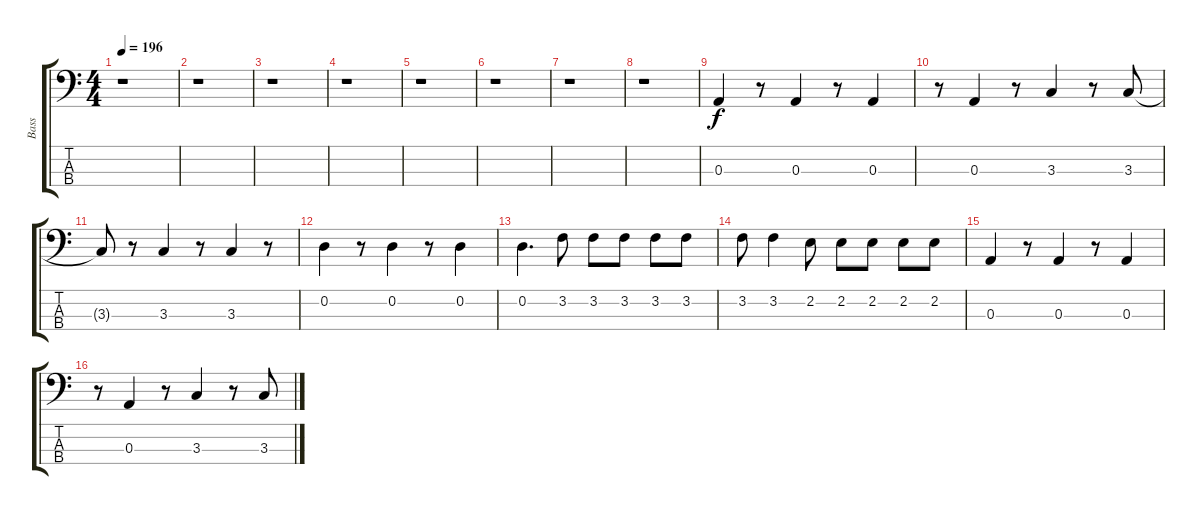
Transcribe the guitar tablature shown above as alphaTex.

\track ("Bass" "Bass") {instrument synthbass2}
\staff {score tabs}
\tuning (G2 D2 A1 E1) {hide}
\ts (4 4)
\tempo 196
\clef f4
\ks c
r.1{dy f} |
r.1 |
r.1 |
r.1 |
r.1 |
r.1 |
r.1 |
r.1 |
0.3.4 r.8 0.3.4 r.8 0.3.4 |
r.8 0.3.4 r.8 3.3.4 r.8 3.3.8 |
3.3{t}.8 r.8 3.3.4 r.8 3.3.4 r.8 |
0.2.4 r.8 0.2.4 r.8 0.2.4 |
0.2.4{d} 3.2.8 3.2.8 3.2.8 3.2.8 3.2.8 |
3.2.8 3.2.4 2.2.8 2.2.8 2.2.8 2.2.8 2.2.8 |
0.3.4 r.8 0.3.4 r.8 0.3.4 |
r.8 0.3.4 r.8 3.3.4 r.8 3.3.8
